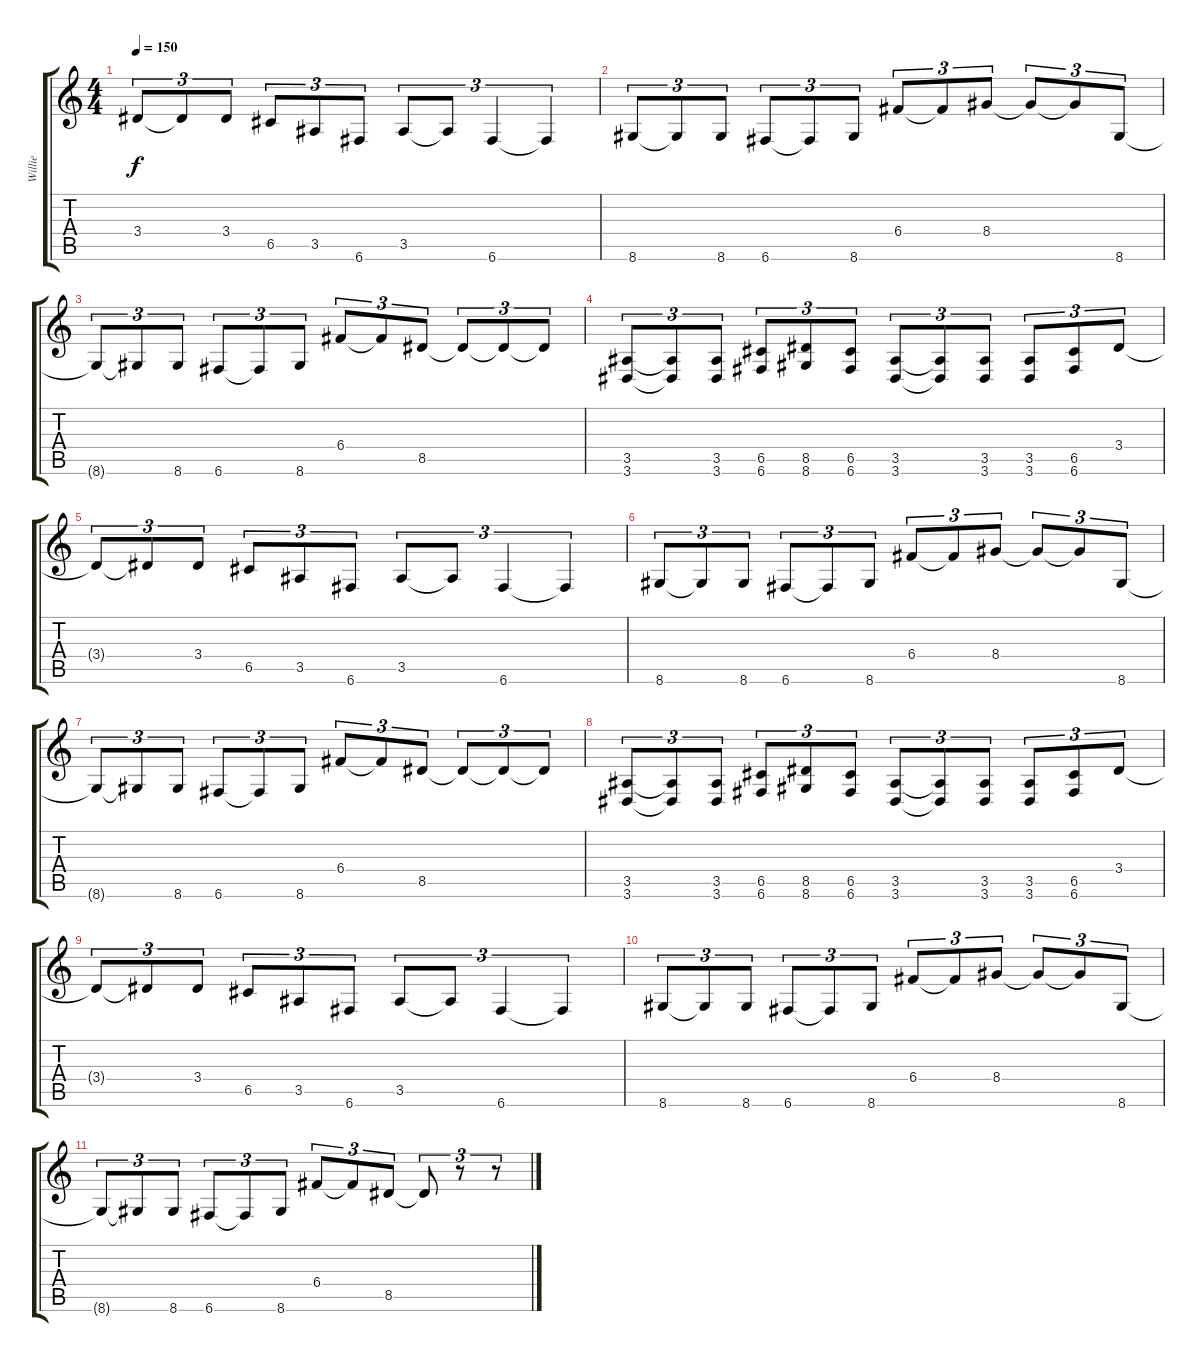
\track ("Willie" "Willie") {instrument distortionguitar}
\staff {score tabs}
\tuning (D4 A3 F3 C3 G2 C2) {hide}
\ts (4 4)
\tempo 150
\clef g2
\ks c
3.4{t}.8{tu (3 2) dy f} 3.4{t}.8{tu (3 2)} 3.4.8{tu (3 2)} 6.5.8{tu (3 2)} 3.5.8{tu (3 2)} 6.6.8{tu (3 2)} 3.5.8{tu (3 2)} 3.5{t}.8{tu (3 2)} 6.6.4{tu (3 2)} 6.6{t}.4{tu (3 2)} |
8.6.8{tu (3 2)} 8.6{t}.8{tu (3 2)} 8.6.8{tu (3 2)} 6.6.8{tu (3 2)} 6.6{t}.8{tu (3 2)} 8.6.8{tu (3 2)} 6.4.8{tu (3 2)} 6.4{t}.8{tu (3 2)} 8.4.8{tu (3 2)} 8.4{t}.8{tu (3 2)} 8.4{t}.8{tu (3 2)} 8.6.8{tu (3 2)} |
8.6{t}.8{tu (3 2)} 8.6{t}.8{tu (3 2)} 8.6.8{tu (3 2)} 6.6.8{tu (3 2)} 6.6{t}.8{tu (3 2)} 8.6.8{tu (3 2)} 6.4.8{tu (3 2)} 6.4{t}.8{tu (3 2)} 8.5.8{tu (3 2)} 8.5{t}.8{tu (3 2)} 8.5{t}.8{tu (3 2)} 8.5{t}.8{tu (3 2)} |
(3.5 3.6).8{tu (3 2)} (3.5{t} 3.6{t}).8{tu (3 2)} (3.5 3.6).8{tu (3 2)} (6.5 6.6).8{tu (3 2)} (8.5 8.6).8{tu (3 2)} (6.5 6.6).8{tu (3 2)} (3.5 3.6).8{tu (3 2)} (3.5{t} 3.6{t}).8{tu (3 2)} (3.5 3.6).8{tu (3 2)} (3.5 3.6).8{tu (3 2)} (6.5 6.6).8{tu (3 2)} 3.4.8{tu (3 2)} |
3.4{t}.8{tu (3 2)} 3.4{t}.8{tu (3 2)} 3.4.8{tu (3 2)} 6.5.8{tu (3 2)} 3.5.8{tu (3 2)} 6.6.8{tu (3 2)} 3.5.8{tu (3 2)} 3.5{t}.8{tu (3 2)} 6.6.4{tu (3 2)} 6.6{t}.4{tu (3 2)} |
8.6.8{tu (3 2)} 8.6{t}.8{tu (3 2)} 8.6.8{tu (3 2)} 6.6.8{tu (3 2)} 6.6{t}.8{tu (3 2)} 8.6.8{tu (3 2)} 6.4.8{tu (3 2)} 6.4{t}.8{tu (3 2)} 8.4.8{tu (3 2)} 8.4{t}.8{tu (3 2)} 8.4{t}.8{tu (3 2)} 8.6.8{tu (3 2)} |
8.6{t}.8{tu (3 2)} 8.6{t}.8{tu (3 2)} 8.6.8{tu (3 2)} 6.6.8{tu (3 2)} 6.6{t}.8{tu (3 2)} 8.6.8{tu (3 2)} 6.4.8{tu (3 2)} 6.4{t}.8{tu (3 2)} 8.5.8{tu (3 2)} 8.5{t}.8{tu (3 2)} 8.5{t}.8{tu (3 2)} 8.5{t}.8{tu (3 2)} |
(3.5 3.6).8{tu (3 2)} (3.5{t} 3.6{t}).8{tu (3 2)} (3.5 3.6).8{tu (3 2)} (6.5 6.6).8{tu (3 2)} (8.5 8.6).8{tu (3 2)} (6.5 6.6).8{tu (3 2)} (3.5 3.6).8{tu (3 2)} (3.5{t} 3.6{t}).8{tu (3 2)} (3.5 3.6).8{tu (3 2)} (3.5 3.6).8{tu (3 2)} (6.5 6.6).8{tu (3 2)} 3.4.8{tu (3 2)} |
3.4{t}.8{tu (3 2)} 3.4{t}.8{tu (3 2)} 3.4.8{tu (3 2)} 6.5.8{tu (3 2)} 3.5.8{tu (3 2)} 6.6.8{tu (3 2)} 3.5.8{tu (3 2)} 3.5{t}.8{tu (3 2)} 6.6.4{tu (3 2)} 6.6{t}.4{tu (3 2)} |
8.6.8{tu (3 2)} 8.6{t}.8{tu (3 2)} 8.6.8{tu (3 2)} 6.6.8{tu (3 2)} 6.6{t}.8{tu (3 2)} 8.6.8{tu (3 2)} 6.4.8{tu (3 2)} 6.4{t}.8{tu (3 2)} 8.4.8{tu (3 2)} 8.4{t}.8{tu (3 2)} 8.4{t}.8{tu (3 2)} 8.6.8{tu (3 2)} |
8.6{t}.8{tu (3 2)} 8.6{t}.8{tu (3 2)} 8.6.8{tu (3 2)} 6.6.8{tu (3 2)} 6.6{t}.8{tu (3 2)} 8.6.8{tu (3 2)} 6.4.8{tu (3 2)} 6.4{t}.8{tu (3 2)} 8.5.8{tu (3 2)} 8.5{t}.8{tu (3 2)} r.8{tu (3 2)} r.8{tu (3 2)}
